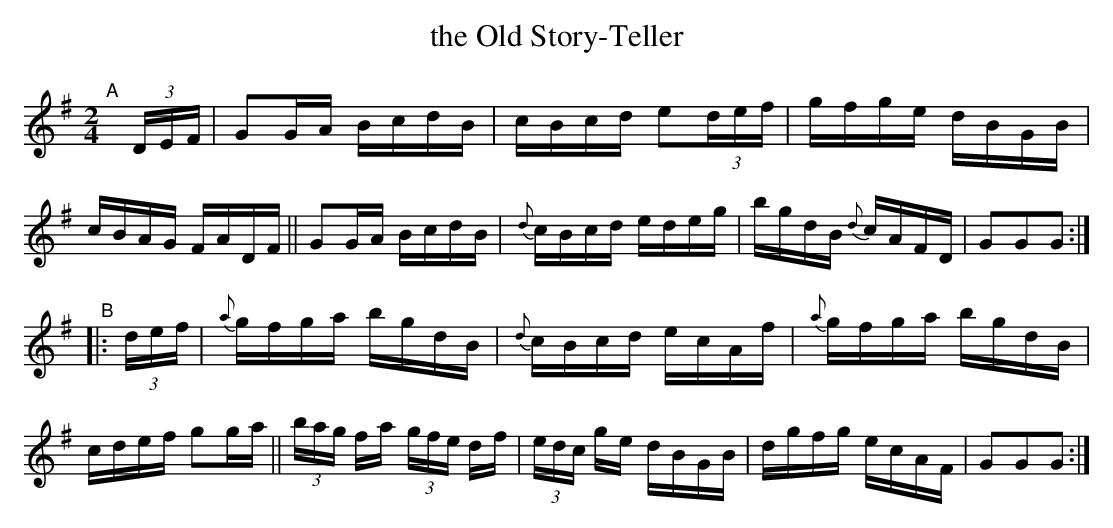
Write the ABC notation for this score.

X:1
T: the Old Story-Teller
M: 2/4
L: 1/16
K: G
"^A"[|] (3DEF \
|  G2GA BcdB | cBcd e2(3def | gfge dBGB | cBAG FADF \
|| G2GA BcdB | {d}cBcd edeg | bgdB {d}cAFD | G2G2G2 :|
"^B"|: (3def \
|  {a}gfga bgdB | {d}cBcd ecAf | {a}gfga bgdB | cdef g2ga \
|| (3bag fa (3gfe df | (3edc ge dBGB | dgfg ecAF | G2G2G2 :|
